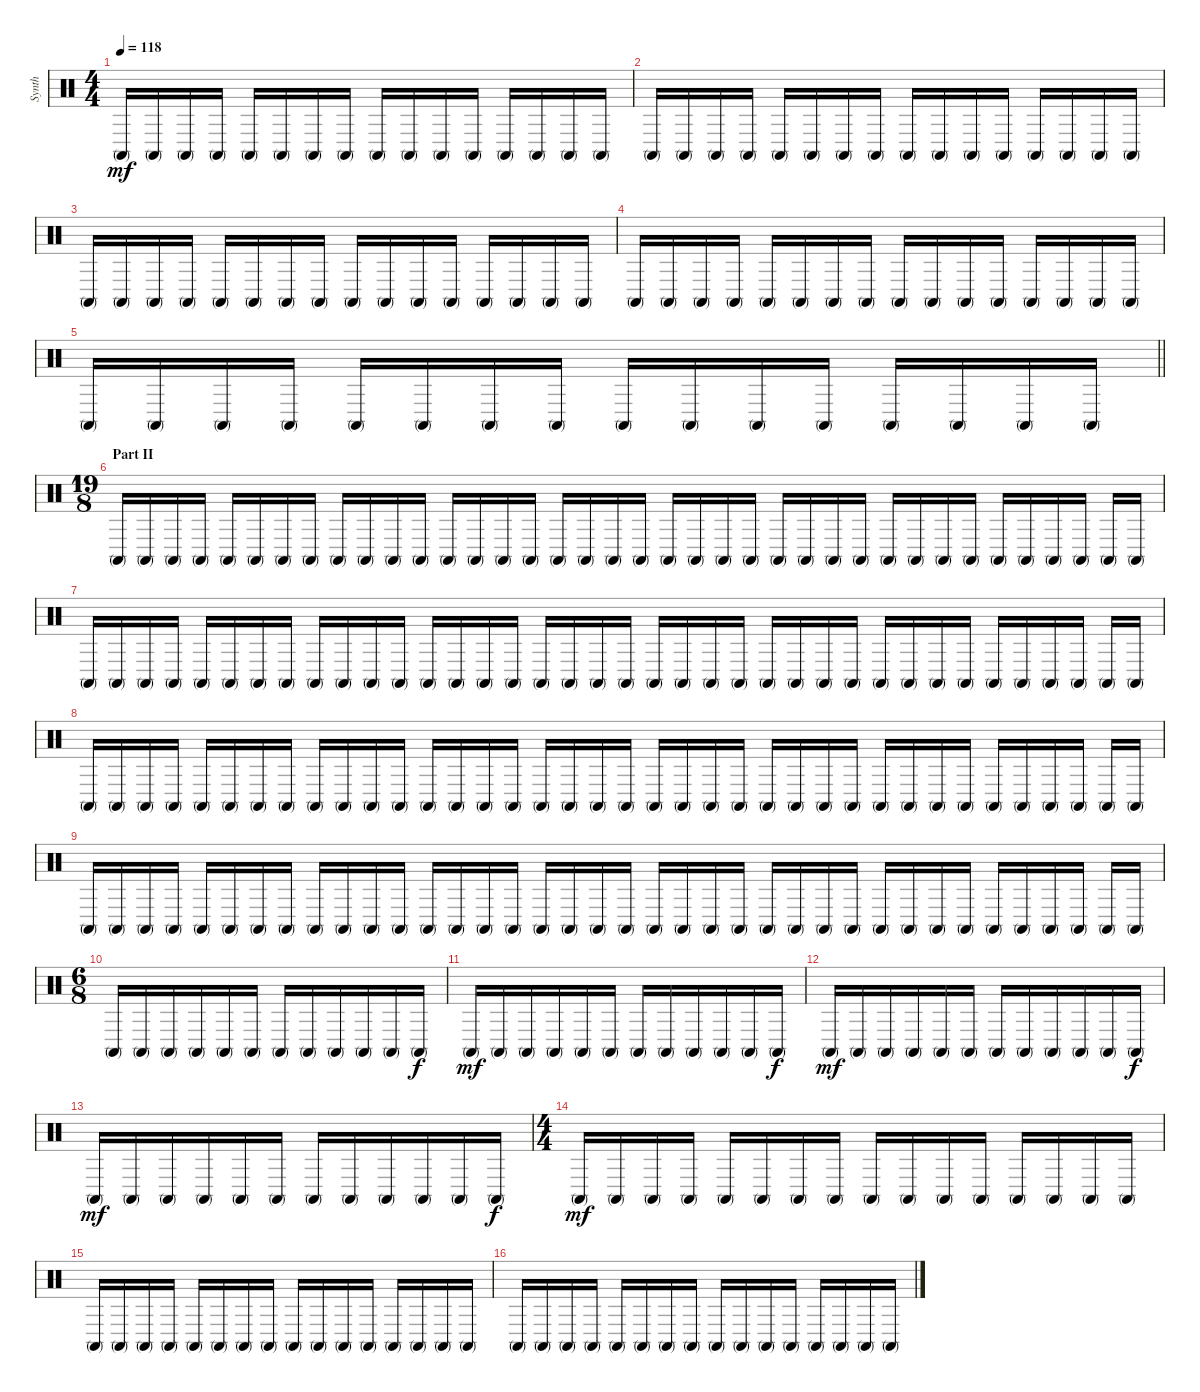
\track ("Synth" "Synth") {instrument percussion}
\staff {score}
\articulation defaults
\ts (4 4)
\tempo 118
\clef neutral
\ks c "Conga high (mute)".16{dy mf} "Conga high (mute)".16 "Conga high (mute)".16 "Conga high (mute)".16 "Conga high (mute)".16 "Conga high (mute)".16 "Conga high (mute)".16 "Conga high (mute)".16 "Conga high (mute)".16 "Conga high (mute)".16 "Conga high (mute)".16 "Conga high (mute)".16 "Conga high (mute)".16 "Conga high (mute)".16 "Conga high (mute)".16 "Conga high (mute)".16
|
"Conga high (mute)".16 "Conga high (mute)".16 "Conga high (mute)".16 "Conga high (mute)".16 "Conga high (mute)".16 "Conga high (mute)".16 "Conga high (mute)".16 "Conga high (mute)".16 "Conga high (mute)".16 "Conga high (mute)".16 "Conga high (mute)".16 "Conga high (mute)".16 "Conga high (mute)".16 "Conga high (mute)".16 "Conga high (mute)".16 "Conga high (mute)".16 |
"Conga high (mute)".16 "Conga high (mute)".16 "Conga high (mute)".16 "Conga high (mute)".16 "Conga high (mute)".16 "Conga high (mute)".16 "Conga high (mute)".16 "Conga high (mute)".16 "Conga high (mute)".16 "Conga high (mute)".16 "Conga high (mute)".16 "Conga high (mute)".16 "Conga high (mute)".16 "Conga high (mute)".16 "Conga high (mute)".16 "Conga high (mute)".16 |
"Conga high (mute)".16 "Conga high (mute)".16 "Conga high (mute)".16 "Conga high (mute)".16 "Conga high (mute)".16 "Conga high (mute)".16 "Conga high (mute)".16 "Conga high (mute)".16 "Conga high (mute)".16 "Conga high (mute)".16 "Conga high (mute)".16 "Conga high (mute)".16 "Conga high (mute)".16 "Conga high (mute)".16 "Conga high (mute)".16 "Conga high (mute)".16 |
\barLineRight lightlight "Conga high (mute)".16 "Conga high (mute)".16 "Conga high (mute)".16 "Conga high (mute)".16 "Conga high (mute)".16 "Conga high (mute)".16 "Conga high (mute)".16 "Conga high (mute)".16 "Conga high (mute)".16 "Conga high (mute)".16 "Conga high (mute)".16 "Conga high (mute)".16 "Conga high (mute)".16 "Conga high (mute)".16 "Conga high (mute)".16 "Conga high (mute)".16
|
\ts (19 8)
\section ("" "Part II")
"Conga high (mute)".16 "Conga high (mute)".16 "Conga high (mute)".16 "Conga high (mute)".16 "Conga high (mute)".16 "Conga high (mute)".16 "Conga high (mute)".16 "Conga high (mute)".16 "Conga high (mute)".16 "Conga high (mute)".16 "Conga high (mute)".16 "Conga high (mute)".16 "Conga high (mute)".16 "Conga high (mute)".16 "Conga high (mute)".16 "Conga high (mute)".16 "Conga high (mute)".16 "Conga high (mute)".16 "Conga high (mute)".16 "Conga high (mute)".16 "Conga high (mute)".16 "Conga high (mute)".16 "Conga high (mute)".16 "Conga high (mute)".16 "Conga high (mute)".16 "Conga high (mute)".16 "Conga high (mute)".16 "Conga high (mute)".16 "Conga high (mute)".16 "Conga high (mute)".16 "Conga high (mute)".16 "Conga high (mute)".16 "Conga high (mute)".16 "Conga high (mute)".16 "Conga high (mute)".16 "Conga high (mute)".16 "Conga high (mute)".16 "Conga high (mute)".16 |
"Conga high (mute)".16 "Conga high (mute)".16 "Conga high (mute)".16 "Conga high (mute)".16 "Conga high (mute)".16 "Conga high (mute)".16 "Conga high (mute)".16 "Conga high (mute)".16 "Conga high (mute)".16 "Conga high (mute)".16 "Conga high (mute)".16 "Conga high (mute)".16 "Conga high (mute)".16 "Conga high (mute)".16 "Conga high (mute)".16 "Conga high (mute)".16 "Conga high (mute)".16 "Conga high (mute)".16 "Conga high (mute)".16 "Conga high (mute)".16 "Conga high (mute)".16 "Conga high (mute)".16 "Conga high (mute)".16 "Conga high (mute)".16 "Conga high (mute)".16 "Conga high (mute)".16 "Conga high (mute)".16 "Conga high (mute)".16 "Conga high (mute)".16 "Conga high (mute)".16 "Conga high (mute)".16 "Conga high (mute)".16 "Conga high (mute)".16 "Conga high (mute)".16 "Conga high (mute)".16 "Conga high (mute)".16 "Conga high (mute)".16 "Conga high (mute)".16 |
"Conga high (mute)".16 "Conga high (mute)".16 "Conga high (mute)".16 "Conga high (mute)".16 "Conga high (mute)".16 "Conga high (mute)".16 "Conga high (mute)".16 "Conga high (mute)".16 "Conga high (mute)".16 "Conga high (mute)".16 "Conga high (mute)".16 "Conga high (mute)".16 "Conga high (mute)".16 "Conga high (mute)".16 "Conga high (mute)".16 "Conga high (mute)".16 "Conga high (mute)".16 "Conga high (mute)".16 "Conga high (mute)".16 "Conga high (mute)".16 "Conga high (mute)".16 "Conga high (mute)".16 "Conga high (mute)".16 "Conga high (mute)".16 "Conga high (mute)".16 "Conga high (mute)".16 "Conga high (mute)".16 "Conga high (mute)".16 "Conga high (mute)".16 "Conga high (mute)".16 "Conga high (mute)".16 "Conga high (mute)".16 "Conga high (mute)".16 "Conga high (mute)".16 "Conga high (mute)".16 "Conga high (mute)".16 "Conga high (mute)".16 "Conga high (mute)".16 |
"Conga high (mute)".16 "Conga high (mute)".16 "Conga high (mute)".16 "Conga high (mute)".16 "Conga high (mute)".16 "Conga high (mute)".16 "Conga high (mute)".16 "Conga high (mute)".16 "Conga high (mute)".16 "Conga high (mute)".16 "Conga high (mute)".16 "Conga high (mute)".16 "Conga high (mute)".16 "Conga high (mute)".16 "Conga high (mute)".16 "Conga high (mute)".16 "Conga high (mute)".16 "Conga high (mute)".16 "Conga high (mute)".16 "Conga high (mute)".16 "Conga high (mute)".16 "Conga high (mute)".16 "Conga high (mute)".16 "Conga high (mute)".16 "Conga high (mute)".16 "Conga high (mute)".16 "Conga high (mute)".16 "Conga high (mute)".16 "Conga high (mute)".16 "Conga high (mute)".16 "Conga high (mute)".16 "Conga high (mute)".16 "Conga high (mute)".16 "Conga high (mute)".16 "Conga high (mute)".16 "Conga high (mute)".16 "Conga high (mute)".16 "Conga high (mute)".16 |
\ts (6 8)
"Conga high (mute)".16 "Conga high (mute)".16 "Conga high (mute)".16 "Conga high (mute)".16 "Conga high (mute)".16 "Conga high (mute)".16 "Conga high (mute)".16 "Conga high (mute)".16 "Conga high (mute)".16 "Conga high (mute)".16 "Conga high (mute)".16 "Conga high (mute)".16{dy f} |
"Conga high (mute)".16{dy mf} "Conga high (mute)".16 "Conga high (mute)".16 "Conga high (mute)".16 "Conga high (mute)".16 "Conga high (mute)".16 "Conga high (mute)".16 "Conga high (mute)".16 "Conga high (mute)".16 "Conga high (mute)".16 "Conga high (mute)".16 "Conga high (mute)".16{dy f} |
"Conga high (mute)".16{dy mf} "Conga high (mute)".16 "Conga high (mute)".16 "Conga high (mute)".16 "Conga high (mute)".16 "Conga high (mute)".16 "Conga high (mute)".16 "Conga high (mute)".16 "Conga high (mute)".16 "Conga high (mute)".16 "Conga high (mute)".16 "Conga high (mute)".16{dy f} |
"Conga high (mute)".16{dy mf} "Conga high (mute)".16 "Conga high (mute)".16 "Conga high (mute)".16 "Conga high (mute)".16 "Conga high (mute)".16 "Conga high (mute)".16 "Conga high (mute)".16 "Conga high (mute)".16 "Conga high (mute)".16 "Conga high (mute)".16 "Conga high (mute)".16{dy f} |
\ts (4 4)
"Conga high (mute)".16{dy mf} "Conga high (mute)".16 "Conga high (mute)".16 "Conga high (mute)".16 "Conga high (mute)".16 "Conga high (mute)".16 "Conga high (mute)".16 "Conga high (mute)".16 "Conga high (mute)".16 "Conga high (mute)".16 "Conga high (mute)".16 "Conga high (mute)".16 "Conga high (mute)".16 "Conga high (mute)".16 "Conga high (mute)".16 "Conga high (mute)".16 |
"Conga high (mute)".16 "Conga high (mute)".16 "Conga high (mute)".16 "Conga high (mute)".16 "Conga high (mute)".16 "Conga high (mute)".16 "Conga high (mute)".16 "Conga high (mute)".16 "Conga high (mute)".16 "Conga high (mute)".16 "Conga high (mute)".16 "Conga high (mute)".16 "Conga high (mute)".16 "Conga high (mute)".16 "Conga high (mute)".16 "Conga high (mute)".16 |
"Conga high (mute)".16 "Conga high (mute)".16 "Conga high (mute)".16 "Conga high (mute)".16 "Conga high (mute)".16 "Conga high (mute)".16 "Conga high (mute)".16 "Conga high (mute)".16 "Conga high (mute)".16 "Conga high (mute)".16 "Conga high (mute)".16 "Conga high (mute)".16 "Conga high (mute)".16 "Conga high (mute)".16 "Conga high (mute)".16 "Conga high (mute)".16
